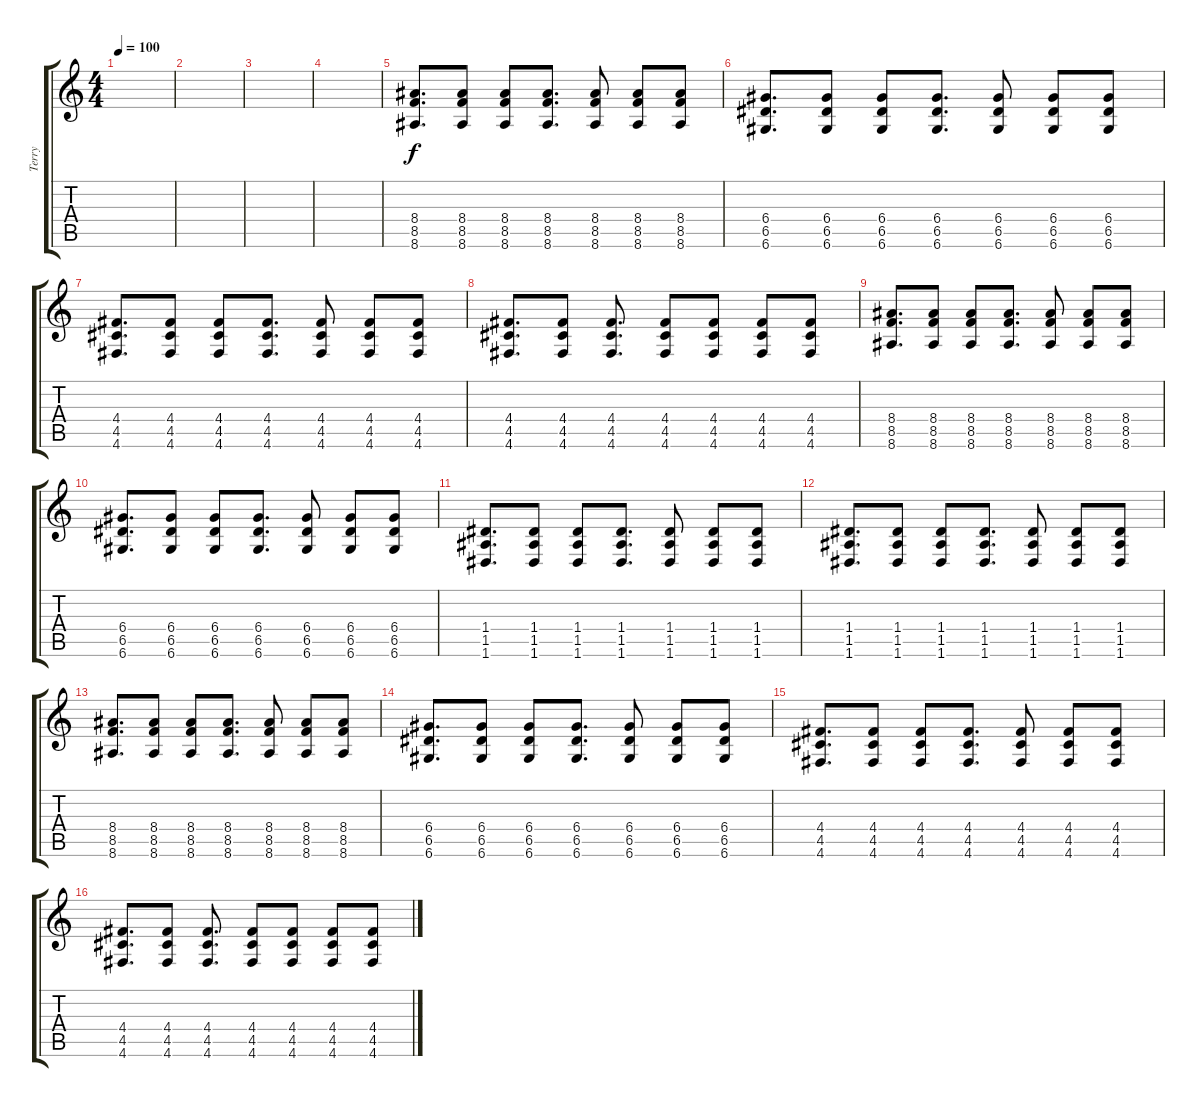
\track ("Terry" "Terry") {instrument overdrivenguitar}
\staff {score tabs}
\tuning (F4 C4 G3 D3 A2 D2) {hide}
\ts (4 4)
\tempo 100
\clef g2
\ks c
|
|
|
|
(8.4 8.5 8.6).8{d} (8.4 8.5 8.6).8 (8.4 8.5 8.6).8 (8.4 8.5 8.6).8{d} (8.4 8.5 8.6).8 (8.4 8.5 8.6).8 (8.4 8.5 8.6).8 |
(6.4 6.5 6.6).8{d} (6.4 6.5 6.6).8 (6.4 6.5 6.6).8 (6.4 6.5 6.6).8{d} (6.4 6.5 6.6).8 (6.4 6.5 6.6).8 (6.4 6.5 6.6).8 |
(4.4 4.5 4.6).8{d} (4.4 4.5 4.6).8 (4.4 4.5 4.6).8 (4.4 4.5 4.6).8{d} (4.4 4.5 4.6).8 (4.4 4.5 4.6).8 (4.4 4.5 4.6).8 |
(4.4 4.5 4.6).8{d} (4.4 4.5 4.6).8 (4.4 4.5 4.6).8{d} (4.4 4.5 4.6).8 (4.4 4.5 4.6).8 (4.4 4.5 4.6).8 (4.4 4.5 4.6).8 |
(8.4 8.5 8.6).8{d} (8.4 8.5 8.6).8 (8.4 8.5 8.6).8 (8.4 8.5 8.6).8{d} (8.4 8.5 8.6).8 (8.4 8.5 8.6).8 (8.4 8.5 8.6).8 |
(6.4 6.5 6.6).8{d} (6.4 6.5 6.6).8 (6.4 6.5 6.6).8 (6.4 6.5 6.6).8{d} (6.4 6.5 6.6).8 (6.4 6.5 6.6).8 (6.4 6.5 6.6).8 |
(1.4 1.5 1.6).8{d} (1.4 1.5 1.6).8 (1.4 1.5 1.6).8 (1.4 1.5 1.6).8{d} (1.4 1.5 1.6).8 (1.4 1.5 1.6).8 (1.4 1.5 1.6).8 |
(1.4 1.5 1.6).8{d} (1.4 1.5 1.6).8 (1.4 1.5 1.6).8 (1.4 1.5 1.6).8{d} (1.4 1.5 1.6).8 (1.4 1.5 1.6).8 (1.4 1.5 1.6).8 |
(8.4 8.5 8.6).8{d} (8.4 8.5 8.6).8 (8.4 8.5 8.6).8 (8.4 8.5 8.6).8{d} (8.4 8.5 8.6).8 (8.4 8.5 8.6).8 (8.4 8.5 8.6).8 |
(6.4 6.5 6.6).8{d} (6.4 6.5 6.6).8 (6.4 6.5 6.6).8 (6.4 6.5 6.6).8{d} (6.4 6.5 6.6).8 (6.4 6.5 6.6).8 (6.4 6.5 6.6).8 |
(4.4 4.5 4.6).8{d} (4.4 4.5 4.6).8 (4.4 4.5 4.6).8 (4.4 4.5 4.6).8{d} (4.4 4.5 4.6).8 (4.4 4.5 4.6).8 (4.4 4.5 4.6).8 |
(4.4 4.5 4.6).8{d} (4.4 4.5 4.6).8 (4.4 4.5 4.6).8{d} (4.4 4.5 4.6).8 (4.4 4.5 4.6).8 (4.4 4.5 4.6).8 (4.4 4.5 4.6).8
